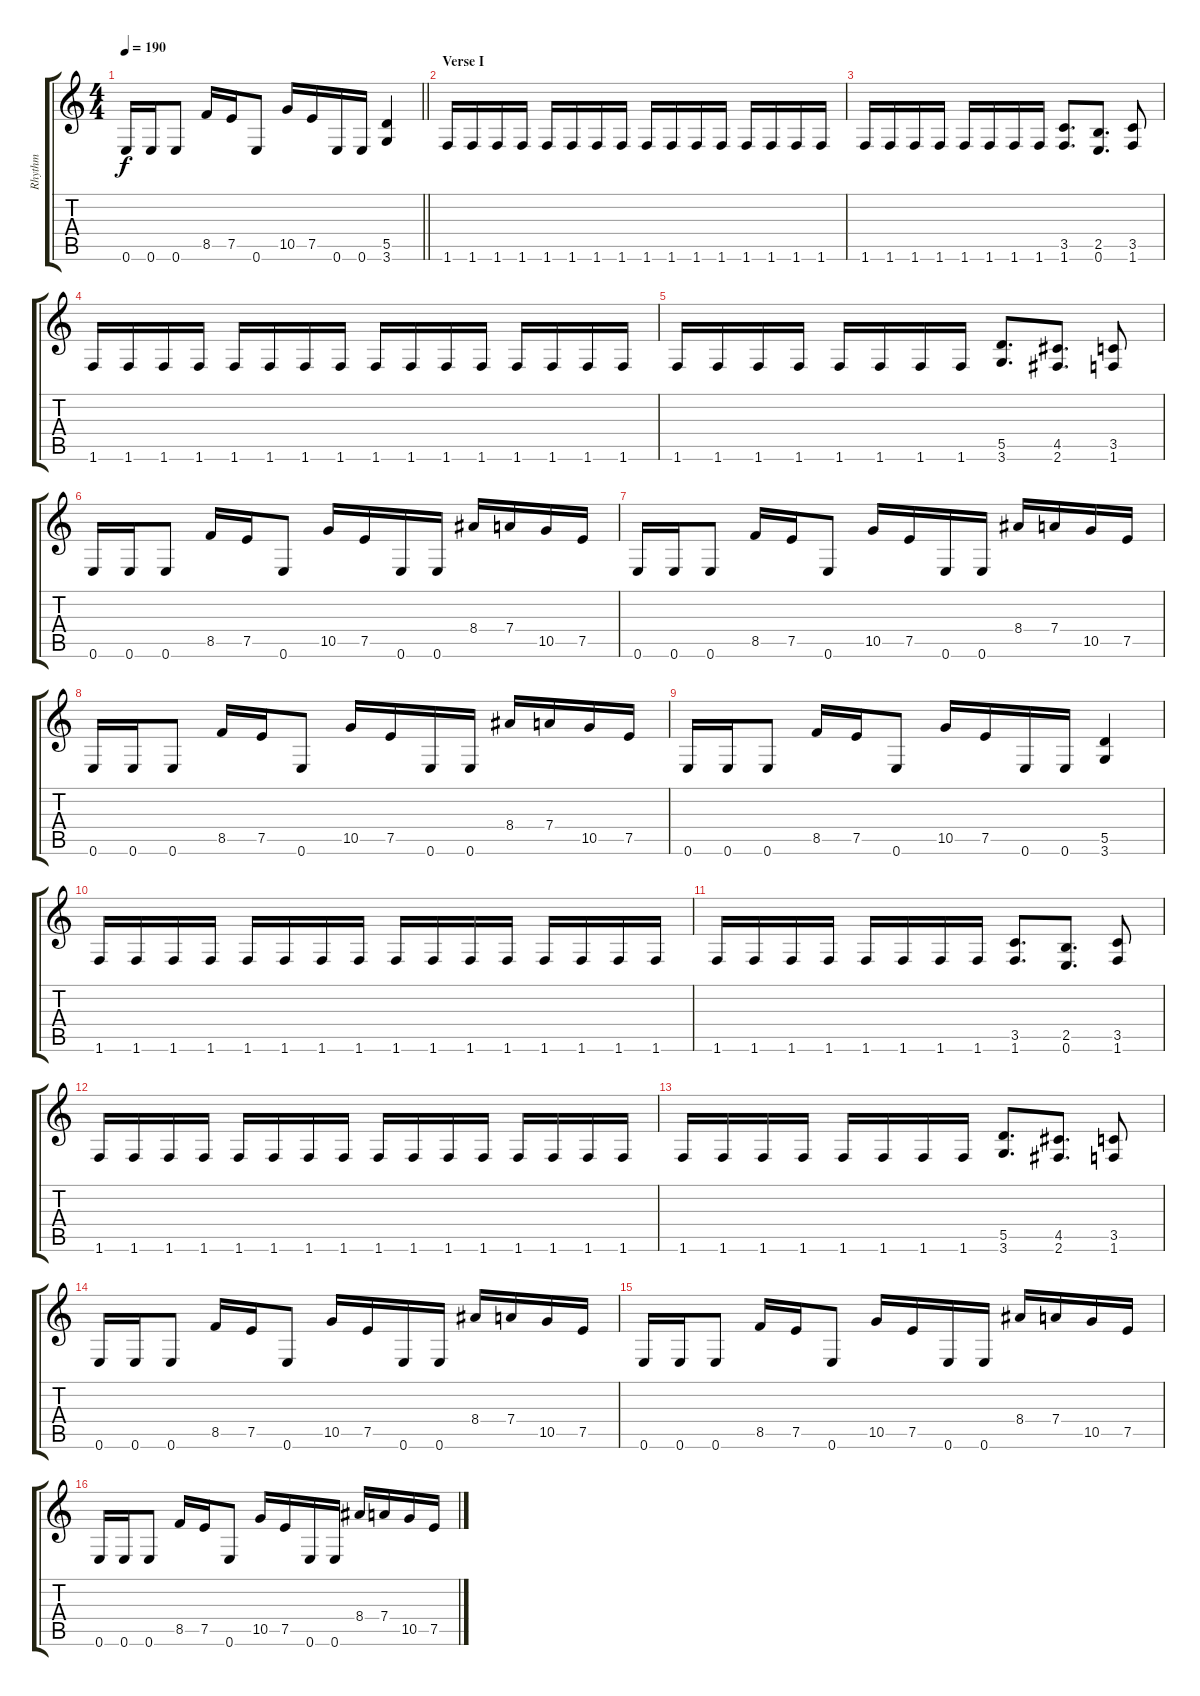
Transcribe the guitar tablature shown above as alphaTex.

\track ("Rhythm" "Rhythm") {instrument distortionguitar}
\staff {score tabs}
\tuning (E4 B3 G3 D3 A2 E2) {hide}
\ts (4 4)
\tempo 190
\clef g2
\barLineRight lightlight
\ks c
0.6.16{dy f} 0.6.16 0.6.8 8.5.16 7.5.16 0.6.8 10.5.16 7.5.16 0.6.16 0.6.16 (5.5 3.6).4 |
\section ("" "Verse I")
1.6.16 1.6.16 1.6.16 1.6.16 1.6.16 1.6.16 1.6.16 1.6.16 1.6.16 1.6.16 1.6.16 1.6.16 1.6.16 1.6.16 1.6.16 1.6.16 |
1.6.16 1.6.16 1.6.16 1.6.16 1.6.16 1.6.16 1.6.16 1.6.16 (3.5 1.6).8{d} (2.5 0.6).8{d} (3.5 1.6).8 |
1.6.16 1.6.16 1.6.16 1.6.16 1.6.16 1.6.16 1.6.16 1.6.16 1.6.16 1.6.16 1.6.16 1.6.16 1.6.16 1.6.16 1.6.16 1.6.16 |
1.6.16 1.6.16 1.6.16 1.6.16 1.6.16 1.6.16 1.6.16 1.6.16 (5.5 3.6).8{d} (4.5 2.6).8{d} (3.5 1.6).8 |
0.6.16 0.6.16 0.6.8 8.5.16 7.5.16 0.6.8 10.5.16 7.5.16 0.6.16 0.6.16 8.4.16 7.4.16 10.5.16 7.5.16 |
0.6.16 0.6.16 0.6.8 8.5.16 7.5.16 0.6.8 10.5.16 7.5.16 0.6.16 0.6.16 8.4.16 7.4.16 10.5.16 7.5.16 |
0.6.16 0.6.16 0.6.8 8.5.16 7.5.16 0.6.8 10.5.16 7.5.16 0.6.16 0.6.16 8.4.16 7.4.16 10.5.16 7.5.16 |
0.6.16 0.6.16 0.6.8 8.5.16 7.5.16 0.6.8 10.5.16 7.5.16 0.6.16 0.6.16 (5.5 3.6).4 |
1.6.16 1.6.16 1.6.16 1.6.16 1.6.16 1.6.16 1.6.16 1.6.16 1.6.16 1.6.16 1.6.16 1.6.16 1.6.16 1.6.16 1.6.16 1.6.16 |
1.6.16 1.6.16 1.6.16 1.6.16 1.6.16 1.6.16 1.6.16 1.6.16 (3.5 1.6).8{d} (2.5 0.6).8{d} (3.5 1.6).8 |
1.6.16 1.6.16 1.6.16 1.6.16 1.6.16 1.6.16 1.6.16 1.6.16 1.6.16 1.6.16 1.6.16 1.6.16 1.6.16 1.6.16 1.6.16 1.6.16 |
1.6.16 1.6.16 1.6.16 1.6.16 1.6.16 1.6.16 1.6.16 1.6.16 (5.5 3.6).8{d} (4.5 2.6).8{d} (3.5 1.6).8 |
0.6.16 0.6.16 0.6.8 8.5.16 7.5.16 0.6.8 10.5.16 7.5.16 0.6.16 0.6.16 8.4.16 7.4.16 10.5.16 7.5.16 |
0.6.16 0.6.16 0.6.8 8.5.16 7.5.16 0.6.8 10.5.16 7.5.16 0.6.16 0.6.16 8.4.16 7.4.16 10.5.16 7.5.16 |
0.6.16 0.6.16 0.6.8 8.5.16 7.5.16 0.6.8 10.5.16 7.5.16 0.6.16 0.6.16 8.4.16 7.4.16 10.5.16 7.5.16
